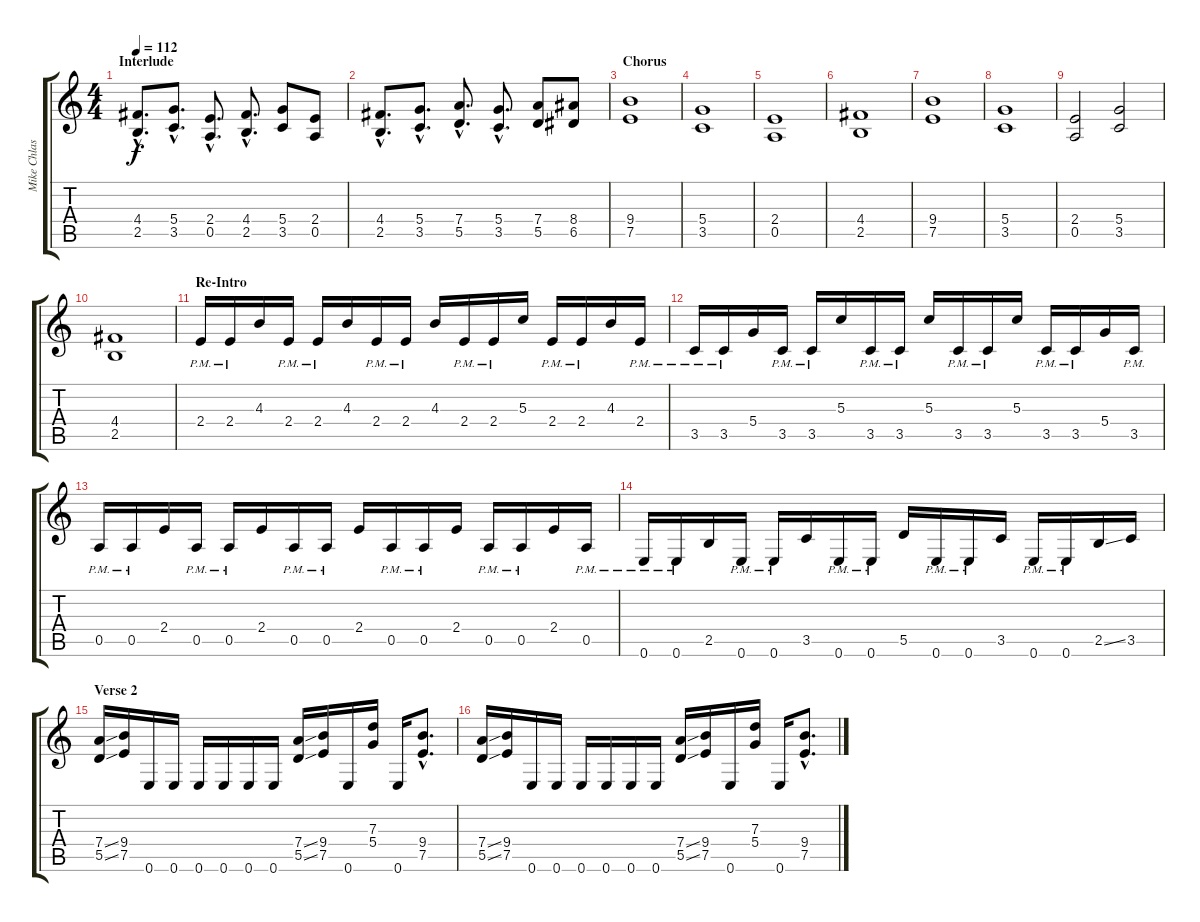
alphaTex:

\track ("Mike Chlasciak" "Mike Chlas") {instrument distortionguitar}
\staff {score tabs}
\tuning (E4 B3 G3 D3 A2 E2) {hide}
\ts (4 4)
\section ("" "Interlude")
\tempo 112
\clef g2
\ks c
(4.4{hac} 2.5{hac}).8{d dy f} (5.4{hac} 3.5{hac}).8{d} (2.4{hac} 0.5{hac}).8{d} (4.4{hac} 2.5{hac}).8{d} (5.4 3.5).8 (2.4 0.5).8 |
(4.4{hac} 2.5{hac}).8{d} (5.4{hac} 3.5{hac}).8{d} (7.4{hac} 5.5{hac}).8{d} (5.4{hac} 3.5{hac}).8{d} (7.4 5.5).8 (8.4 6.5).8 |
\section ("" "Chorus")
(9.4 7.5).1 |
(5.4 3.5).1 |
(2.4 0.5).1 |
(4.4 2.5).1 |
(9.4 7.5).1 |
(5.4 3.5).1 |
(2.4 0.5).2 (5.4 3.5).2 |
(4.4 2.5).1 |
\section ("" "Re-Intro")
2.4{pm}.16 2.4{pm}.16 4.3.16 2.4{pm}.16 2.4{pm}.16 4.3.16 2.4{pm}.16 2.4{pm}.16 4.3.16 2.4{pm}.16 2.4{pm}.16 5.3.16 2.4{pm}.16 2.4{pm}.16 4.3.16 2.4{pm}.16 |
3.5{pm}.16 3.5{pm}.16 5.4.16 3.5{pm}.16 3.5{pm}.16 5.3.16 3.5{pm}.16 3.5{pm}.16 5.3.16 3.5{pm}.16 3.5{pm}.16 5.3.16 3.5{pm}.16 3.5{pm}.16 5.4.16 3.5{pm}.16 |
0.5{pm}.16 0.5{pm}.16 2.4.16 0.5{pm}.16 0.5{pm}.16 2.4.16 0.5{pm}.16 0.5{pm}.16 2.4.16 0.5{pm}.16 0.5{pm}.16 2.4.16 0.5{pm}.16 0.5{pm}.16 2.4.16 0.5{pm}.16 |
0.6{pm}.16 0.6{pm}.16 2.5.16 0.6{pm}.16 0.6{pm}.16 3.5.16 0.6{pm}.16 0.6{pm}.16 5.5.16 0.6{pm}.16 0.6{pm}.16 3.5.16 0.6{pm}.16 0.6{pm}.16 2.5{ss}.16 3.5.16 |
\section ("" "Verse 2")
(7.4{ss} 5.5{ss}).16 (9.4 7.5).16 0.6.16 0.6.16 0.6.16 0.6.16 0.6.16 0.6.16 (7.4{ss} 5.5{ss}).16 (9.4 7.5).16 0.6.16 (7.3 5.4).16 0.6.16 (9.4{hac} 7.5{hac}).8{d} |
(7.4{ss} 5.5{ss}).16 (9.4 7.5).16 0.6.16 0.6.16 0.6.16 0.6.16 0.6.16 0.6.16 (7.4{ss} 5.5{ss}).16 (9.4 7.5).16 0.6.16 (7.3 5.4).16 0.6.16 (9.4{hac} 7.5{hac}).8{d}
